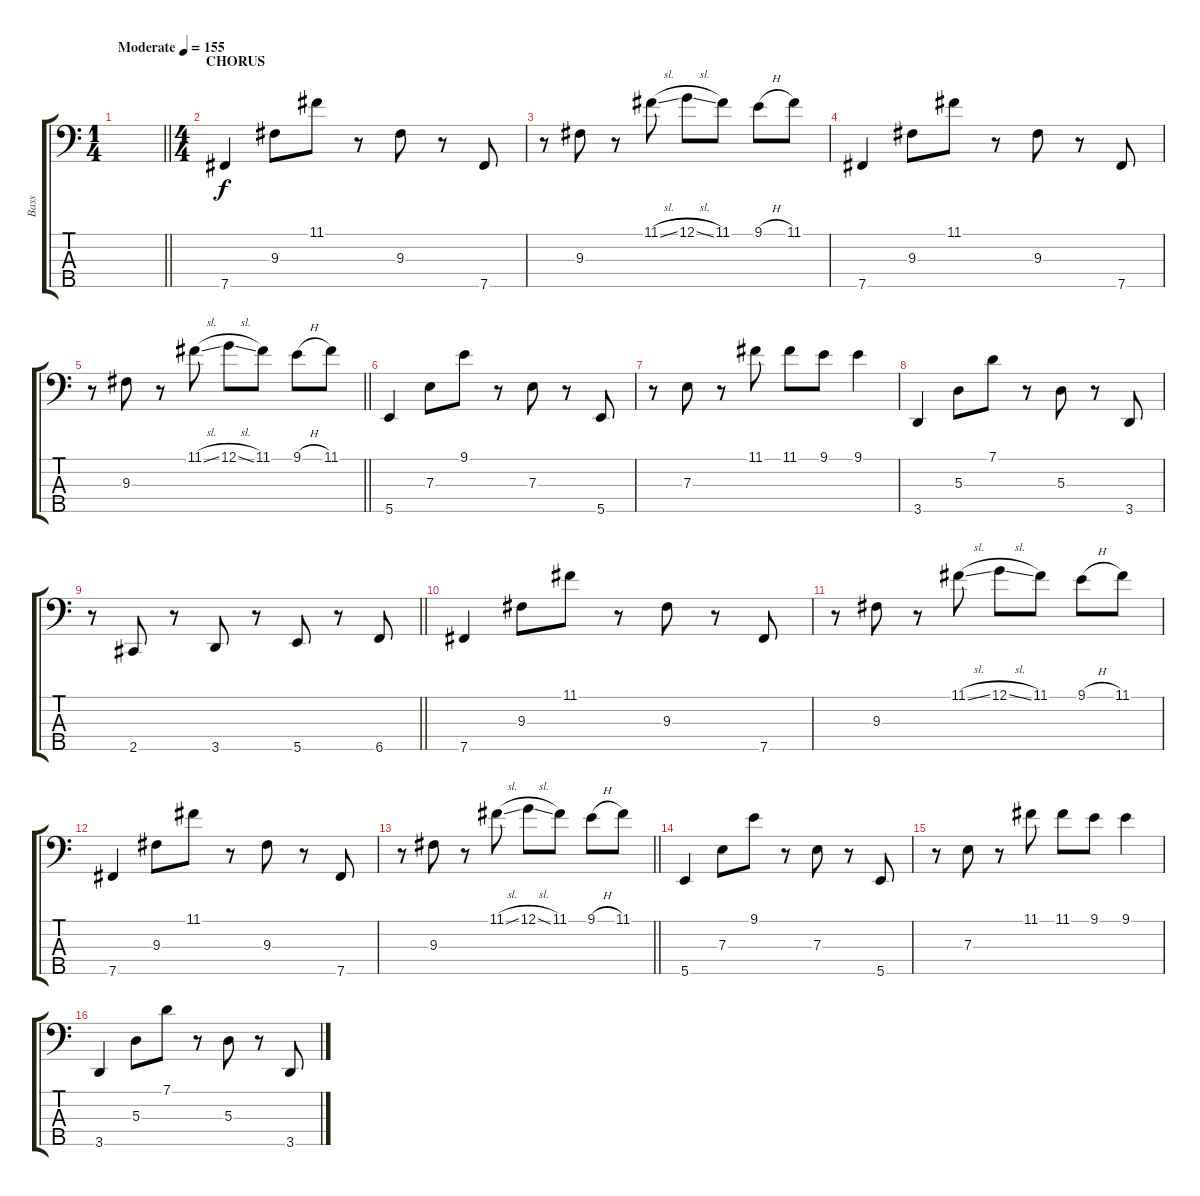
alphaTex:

\track ("Bass" "Bass") {instrument electricbassfinger}
\staff {score tabs}
\tuning (G2 D2 A1 E1 B0) {hide}
\ts (1 4)
\tempo (155 "Moderate")
\clef f4
\barLineRight lightlight
\ks c
|
\ts (4 4)
\section ("" "CHORUS")
7.5.4 9.3.8 11.1.8 r.8 9.3.8 r.8 7.5.8 |
r.8 9.3.8 r.8 11.1{sl}.8 12.1{sl}.8 11.1.8 9.1{h}.8 11.1.8 |
7.5.4 9.3.8 11.1.8 r.8 9.3.8 r.8 7.5.8 |
\barLineRight lightlight
r.8 9.3.8 r.8 11.1{sl}.8 12.1{sl}.8 11.1.8 9.1{h}.8 11.1.8 |
5.5.4 7.3.8 9.1.8 r.8 7.3.8 r.8 5.5.8 |
r.8 7.3.8 r.8 11.1.8 11.1.8 9.1.8 9.1.4 |
3.5.4 5.3.8 7.1.8 r.8 5.3.8 r.8 3.5.8 |
\barLineRight lightlight
r.8 2.5.8 r.8 3.5.8 r.8 5.5.8 r.8 6.5.8 |
7.5.4 9.3.8 11.1.8 r.8 9.3.8 r.8 7.5.8 |
r.8 9.3.8 r.8 11.1{sl}.8 12.1{sl}.8 11.1.8 9.1{h}.8 11.1.8 |
7.5.4 9.3.8 11.1.8 r.8 9.3.8 r.8 7.5.8 |
\barLineRight lightlight
r.8 9.3.8 r.8 11.1{sl}.8 12.1{sl}.8 11.1.8 9.1{h}.8 11.1.8 |
5.5.4 7.3.8 9.1.8 r.8 7.3.8 r.8 5.5.8 |
r.8 7.3.8 r.8 11.1.8 11.1.8 9.1.8 9.1.4 |
3.5.4 5.3.8 7.1.8 r.8 5.3.8 r.8 3.5.8
